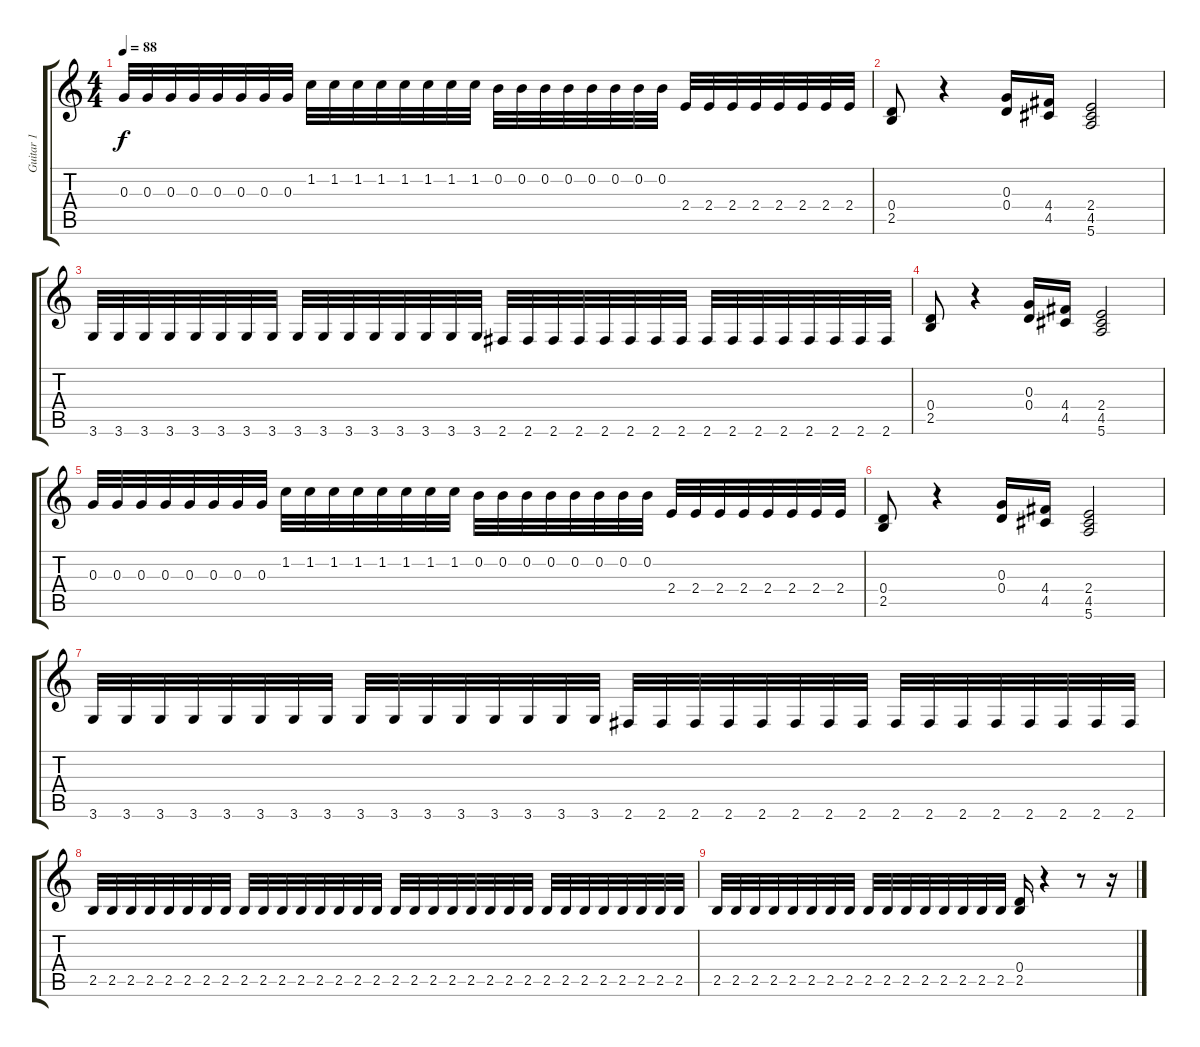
\track ("Guitar 1" "Guitar 1") {instrument distortionguitar}
\staff {score tabs}
\tuning (E4 B3 G3 D3 A2 E2) {hide}
\ts (4 4)
\tempo 88
\clef g2
\ks c
0.3.32{dy f} 0.3.32 0.3.32 0.3.32 0.3.32 0.3.32 0.3.32 0.3.32 1.2.32 1.2.32 1.2.32 1.2.32 1.2.32 1.2.32 1.2.32 1.2.32 0.2.32 0.2.32 0.2.32 0.2.32 0.2.32 0.2.32 0.2.32 0.2.32 2.4.32 2.4.32 2.4.32 2.4.32 2.4.32 2.4.32 2.4.32 2.4.32 |
(0.4 2.5).8 r.4 (0.3 0.4).16 (4.4 4.5).16 (2.4 4.5 5.6).2 |
3.6.32 3.6.32 3.6.32 3.6.32 3.6.32 3.6.32 3.6.32 3.6.32 3.6.32 3.6.32 3.6.32 3.6.32 3.6.32 3.6.32 3.6.32 3.6.32 2.6.32 2.6.32 2.6.32 2.6.32 2.6.32 2.6.32 2.6.32 2.6.32 2.6.32 2.6.32 2.6.32 2.6.32 2.6.32 2.6.32 2.6.32 2.6.32 |
(0.4 2.5).8 r.4 (0.3 0.4).16 (4.4 4.5).16 (2.4 4.5 5.6).2 |
0.3.32 0.3.32 0.3.32 0.3.32 0.3.32 0.3.32 0.3.32 0.3.32 1.2.32 1.2.32 1.2.32 1.2.32 1.2.32 1.2.32 1.2.32 1.2.32 0.2.32 0.2.32 0.2.32 0.2.32 0.2.32 0.2.32 0.2.32 0.2.32 2.4.32 2.4.32 2.4.32 2.4.32 2.4.32 2.4.32 2.4.32 2.4.32 |
(0.4 2.5).8 r.4 (0.3 0.4).16 (4.4 4.5).16 (2.4 4.5 5.6).2 |
3.6.32 3.6.32 3.6.32 3.6.32 3.6.32 3.6.32 3.6.32 3.6.32 3.6.32 3.6.32 3.6.32 3.6.32 3.6.32 3.6.32 3.6.32 3.6.32 2.6.32 2.6.32 2.6.32 2.6.32 2.6.32 2.6.32 2.6.32 2.6.32 2.6.32 2.6.32 2.6.32 2.6.32 2.6.32 2.6.32 2.6.32 2.6.32 |
2.5.32 2.5.32 2.5.32 2.5.32 2.5.32 2.5.32 2.5.32 2.5.32 2.5.32 2.5.32 2.5.32 2.5.32 2.5.32 2.5.32 2.5.32 2.5.32 2.5.32 2.5.32 2.5.32 2.5.32 2.5.32 2.5.32 2.5.32 2.5.32 2.5.32 2.5.32 2.5.32 2.5.32 2.5.32 2.5.32 2.5.32 2.5.32 |
2.5.32 2.5.32 2.5.32 2.5.32 2.5.32 2.5.32 2.5.32 2.5.32 2.5.32 2.5.32 2.5.32 2.5.32 2.5.32 2.5.32 2.5.32 2.5.32 (0.4 2.5).16 r.4 r.8 r.16
